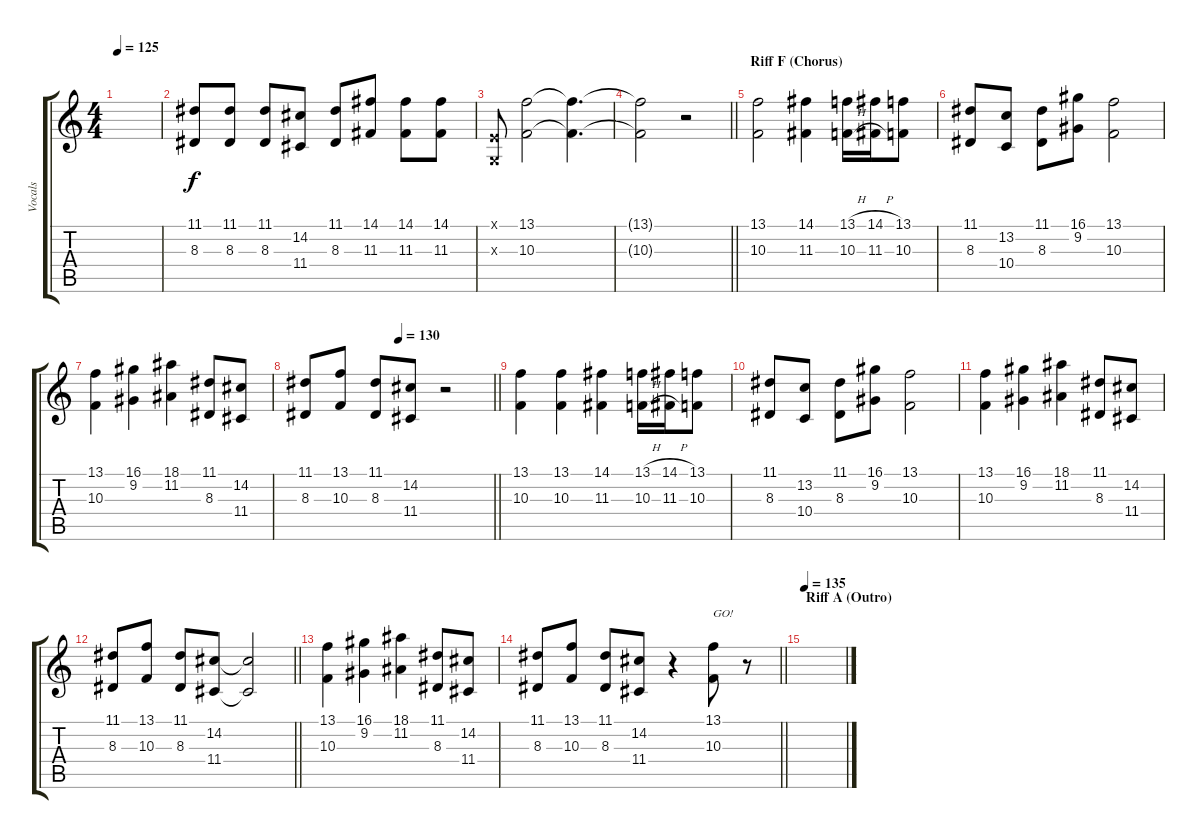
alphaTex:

\track ("Vocals" "Vocals") {instrument voiceoohs}
\staff {score tabs}
\tuning (E4 B3 G3 D3 A2 D2) {hide}
\ts (4 4)
\tempo 125
\clef g2
\ks c
|
(11.1 8.3).8 (11.1 8.3).8 (11.1 8.3).8 (14.2 11.4).8 (11.1 8.3).8 (14.1 11.3).8 (14.1 11.3).8 (14.1 11.3).8 |
(0.1{x} 0.3{x}).8 (13.1 10.3).2 (13.1{t} 10.3{t}).4{d} |
\barLineRight lightlight
(13.1{t} 10.3{t}).2 r.2 |
\section ("" "Riff F (Chorus)")
(13.1 10.3).2 (14.1 11.3).4 (13.1{h} 10.3{h}).16 (14.1{h} 11.3{h}).16 (13.1 10.3).8 |
(11.1 8.3).8 (13.2 10.4).8 (11.1 8.3).8 (16.1 9.2).8 (13.1 10.3).2 |
(13.1 10.3).4 (16.1 9.2).4 (18.1 11.2).4 (11.1 8.3).8 (14.2 11.4).8 |
\tempo (130 0.5)
\barLineRight lightlight
(11.1 8.3).8 (13.1 10.3).8 (11.1 8.3).8 (14.2 11.4).8 r.2 |
(13.1 10.3).4 (13.1 10.3).4 (14.1 11.3).4 (13.1{h} 10.3{h}).16 (14.1{h} 11.3{h}).16 (13.1 10.3).8 |
(11.1 8.3).8 (13.2 10.4).8 (11.1 8.3).8 (16.1 9.2).8 (13.1 10.3).2 |
(13.1 10.3).4 (16.1 9.2).4 (18.1 11.2).4 (11.1 8.3).8 (14.2 11.4).8 |
\barLineRight lightlight
(11.1 8.3).8 (13.1 10.3).8 (11.1 8.3).8 (14.2 11.4).8 (14.2{t} 11.4{t}).2 |
(13.1 10.3).4 (16.1 9.2).4 (18.1 11.2).4 (11.1 8.3).8 (14.2 11.4).8 |
\barLineRight lightlight
(11.1 8.3).8 (13.1 10.3).8 (11.1 8.3).8 (14.2 11.4).8 r.4 (13.1 10.3).8{txt "GO!"} r.8 |
\section ("" "Riff A (Outro)")
\tempo 135
